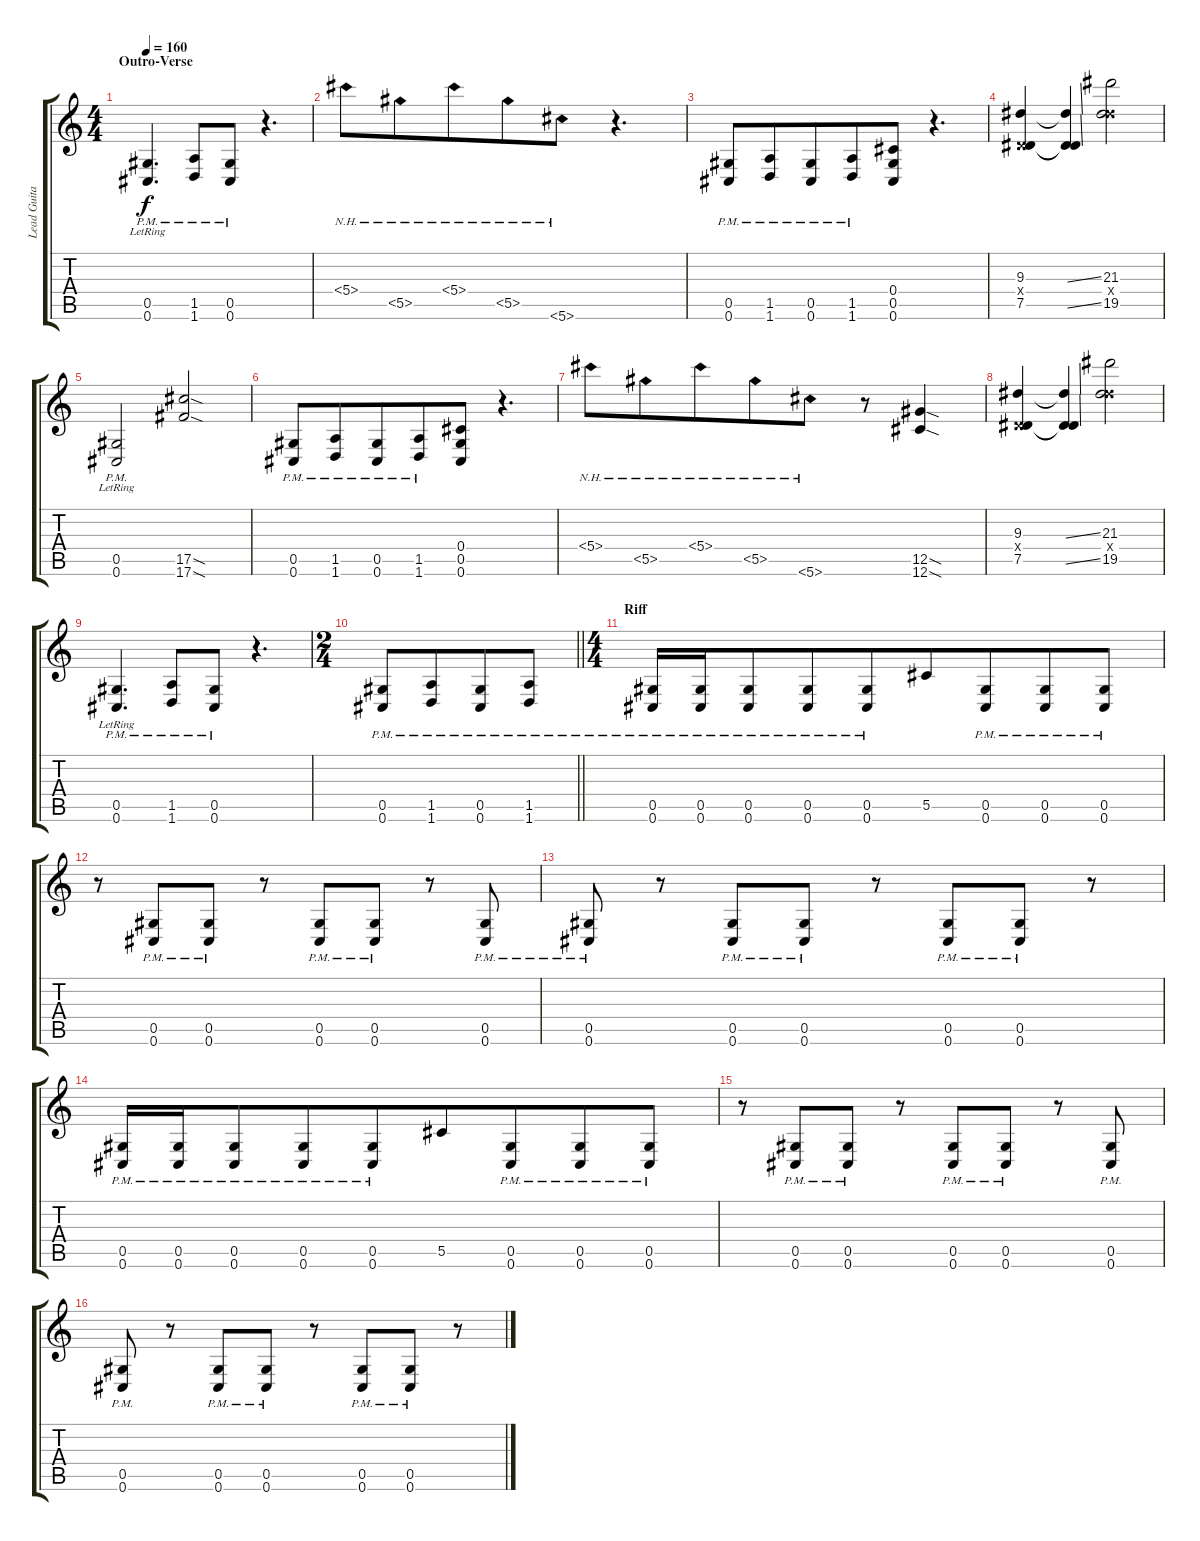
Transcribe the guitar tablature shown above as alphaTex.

\track ("Lead Guitar" "Lead Guita") {instrument distortionguitar}
\staff {score tabs}
\tuning (Eb4 Bb3 Gb3 Db3 Ab2 Db2) {hide}
\ts (4 4)
\section ("" "Outro-Verse")
\tempo 160
\clef g2
\ks c
(0.5{pm lr} 0.6{pm lr}).4{d dy f} (1.5{pm} 1.6{pm}).8{beam merge} (0.5{pm} 0.6{pm}).8 r.4{d} |
5.4{nh}.8 5.5{nh}.8{beam merge} 5.4{nh}.8 5.5{nh}.8{beam merge} 5.6{nh}.8 r.4{d} |
(0.5{pm} 0.6{pm}).8 (1.5{pm} 1.6{pm}).8{beam merge} (0.5{pm} 0.6{pm}).8 (1.5{pm} 1.6{pm}).8{beam merge} (0.4 0.5 0.6).8 r.4{d} |
(9.3 2.4{x} 7.5).4 (9.3{ss t} 2.4{t} 7.5{ss t}).4 (21.3 14.4{x} 19.5).2 |
(0.5{pm lr} 0.6{pm lr}).2 (17.5{sod} 17.6{sod}).2 |
(0.5{pm} 0.6{pm}).8 (1.5{pm} 1.6{pm}).8{beam merge} (0.5{pm} 0.6{pm}).8 (1.5{pm} 1.6{pm}).8{beam merge} (0.4 0.5 0.6).8 r.4{d} |
5.4{nh}.8 5.5{nh}.8{beam merge} 5.4{nh}.8 5.5{nh}.8{beam merge} 5.6{nh}.8 r.8 (12.5{sod} 12.6{sod}).4 |
(9.3 2.4{x} 7.5).4 (9.3{ss t} 2.4{t} 7.5{ss t}).4 (21.3 14.4{x} 19.5).2 |
(0.5{pm lr} 0.6{pm lr}).4{d} (1.5{pm} 1.6{pm}).8{beam merge} (0.5{pm} 0.6{pm}).8 r.4{d} |
\ts (2 4)
\barLineRight lightlight
(0.5{pm} 0.6{pm}).8 (1.5{pm} 1.6{pm}).8{beam merge} (0.5{pm} 0.6{pm}).8 (1.5{pm} 1.6{pm}).8 |
\ts (4 4)
\section ("" "Riff")
(0.5{pm} 0.6{pm}).16 (0.5{pm} 0.6{pm}).16 (0.5{pm} 0.6{pm}).8{beam merge} (0.5{pm} 0.6{pm}).8 (0.5{pm} 0.6{pm}).8{beam merge} 5.5.8 (0.5{pm} 0.6{pm}).8{beam merge} (0.5{pm} 0.6{pm}).8 (0.5{pm} 0.6{pm}).8 |
r.8 (0.5{pm} 0.6{pm}).8{beam merge} (0.5{pm} 0.6{pm}).8 r.8 (0.5{pm} 0.6{pm}).8 (0.5{pm} 0.6{pm}).8 r.8 (0.5{pm} 0.6{pm}).8 |
(0.5{pm} 0.6{pm}).8 r.8 (0.5{pm} 0.6{pm}).8 (0.5{pm} 0.6{pm}).8 r.8 (0.5{pm} 0.6{pm}).8{beam merge} (0.5{pm} 0.6{pm}).8 r.8 |
(0.5{pm} 0.6{pm}).16 (0.5{pm} 0.6{pm}).16 (0.5{pm} 0.6{pm}).8{beam merge} (0.5{pm} 0.6{pm}).8 (0.5{pm} 0.6{pm}).8{beam merge} 5.5.8 (0.5{pm} 0.6{pm}).8{beam merge} (0.5{pm} 0.6{pm}).8 (0.5{pm} 0.6{pm}).8 |
r.8 (0.5{pm} 0.6{pm}).8{beam merge} (0.5{pm} 0.6{pm}).8 r.8 (0.5{pm} 0.6{pm}).8 (0.5{pm} 0.6{pm}).8 r.8 (0.5{pm} 0.6{pm}).8 |
(0.5{pm} 0.6{pm}).8 r.8 (0.5{pm} 0.6{pm}).8 (0.5{pm} 0.6{pm}).8 r.8 (0.5{pm} 0.6{pm}).8{beam merge} (0.5{pm} 0.6{pm}).8 r.8
